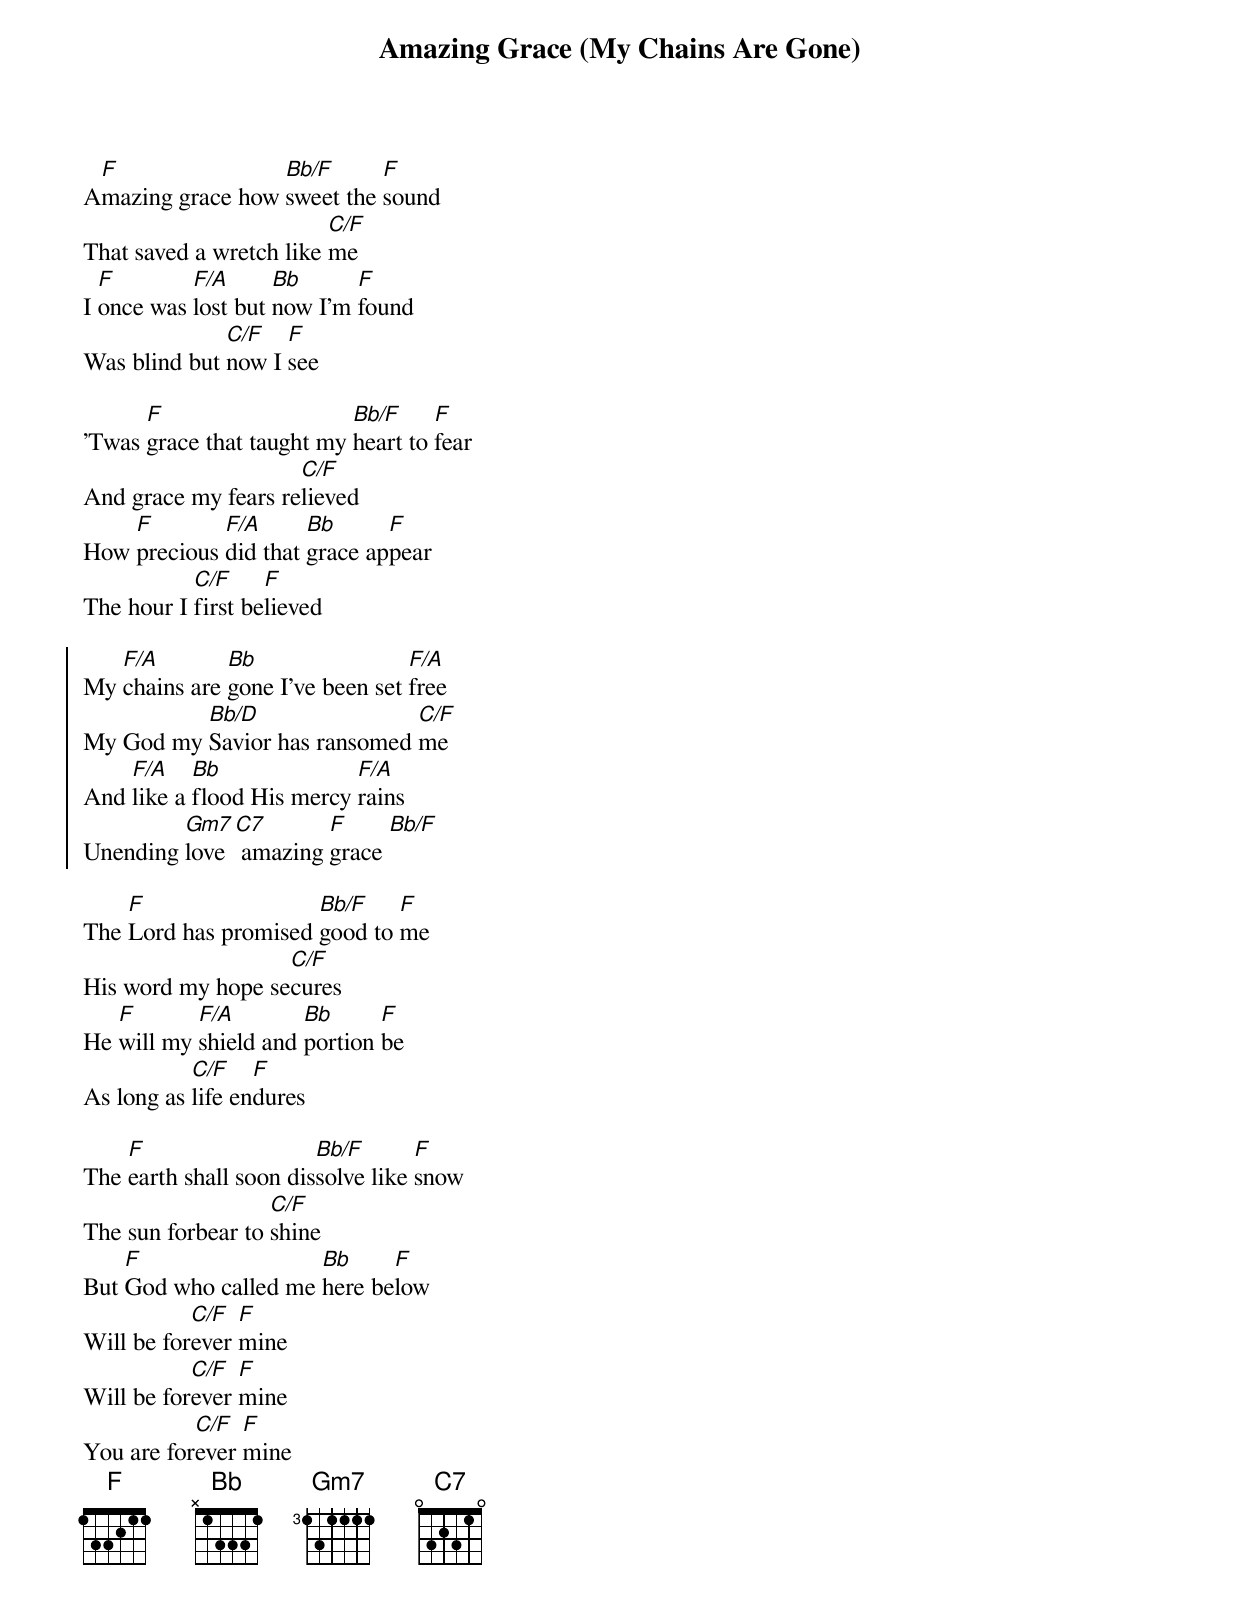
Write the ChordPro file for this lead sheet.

{title: Amazing Grace (My Chains Are Gone)}
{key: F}
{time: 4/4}
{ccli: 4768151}
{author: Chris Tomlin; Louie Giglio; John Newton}
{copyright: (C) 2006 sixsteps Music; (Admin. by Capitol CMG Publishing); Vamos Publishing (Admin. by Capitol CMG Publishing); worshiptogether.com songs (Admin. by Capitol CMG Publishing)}

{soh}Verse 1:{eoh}
A[F]mazing grace how [Bb/F]sweet the [F]sound
That saved a wretch like [C/F]me
I [F]once was [F/A]lost but [Bb]now I'm [F]found
Was blind but [C/F]now I [F]see

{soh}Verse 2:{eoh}
'Twas [F]grace that taught my [Bb/F]heart to [F]fear
And grace my fears re[C/F]lieved
How [F]precious [F/A]did that [Bb]grace ap[F]pear
The hour I [C/F]first be[F]lieved

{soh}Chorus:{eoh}
{soc}
My [F/A]chains are [Bb]gone I've been set [F/A]free
My God my [Bb/D]Savior has ransomed [C/F]me
And [F/A]like a [Bb]flood His mercy [F/A]rains
Unending [Gm7]love [C7] amazing [F]grace [Bb/F]
{eoc}

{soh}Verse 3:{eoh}
The [F]Lord has promised [Bb/F]good to [F]me
His word my hope se[C/F]cures
He [F]will my [F/A]shield and [Bb]portion [F]be
As long as [C/F]life en[F]dures

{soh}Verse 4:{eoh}
The [F]earth shall soon dis[Bb/F]solve like [F]snow
The sun forbear to [C/F]shine
But [F]God who called me [Bb]here be[F]low
Will be for[C/F]ever [F]mine
Will be for[C/F]ever [F]mine
You are for[C/F]ever [F]mine
